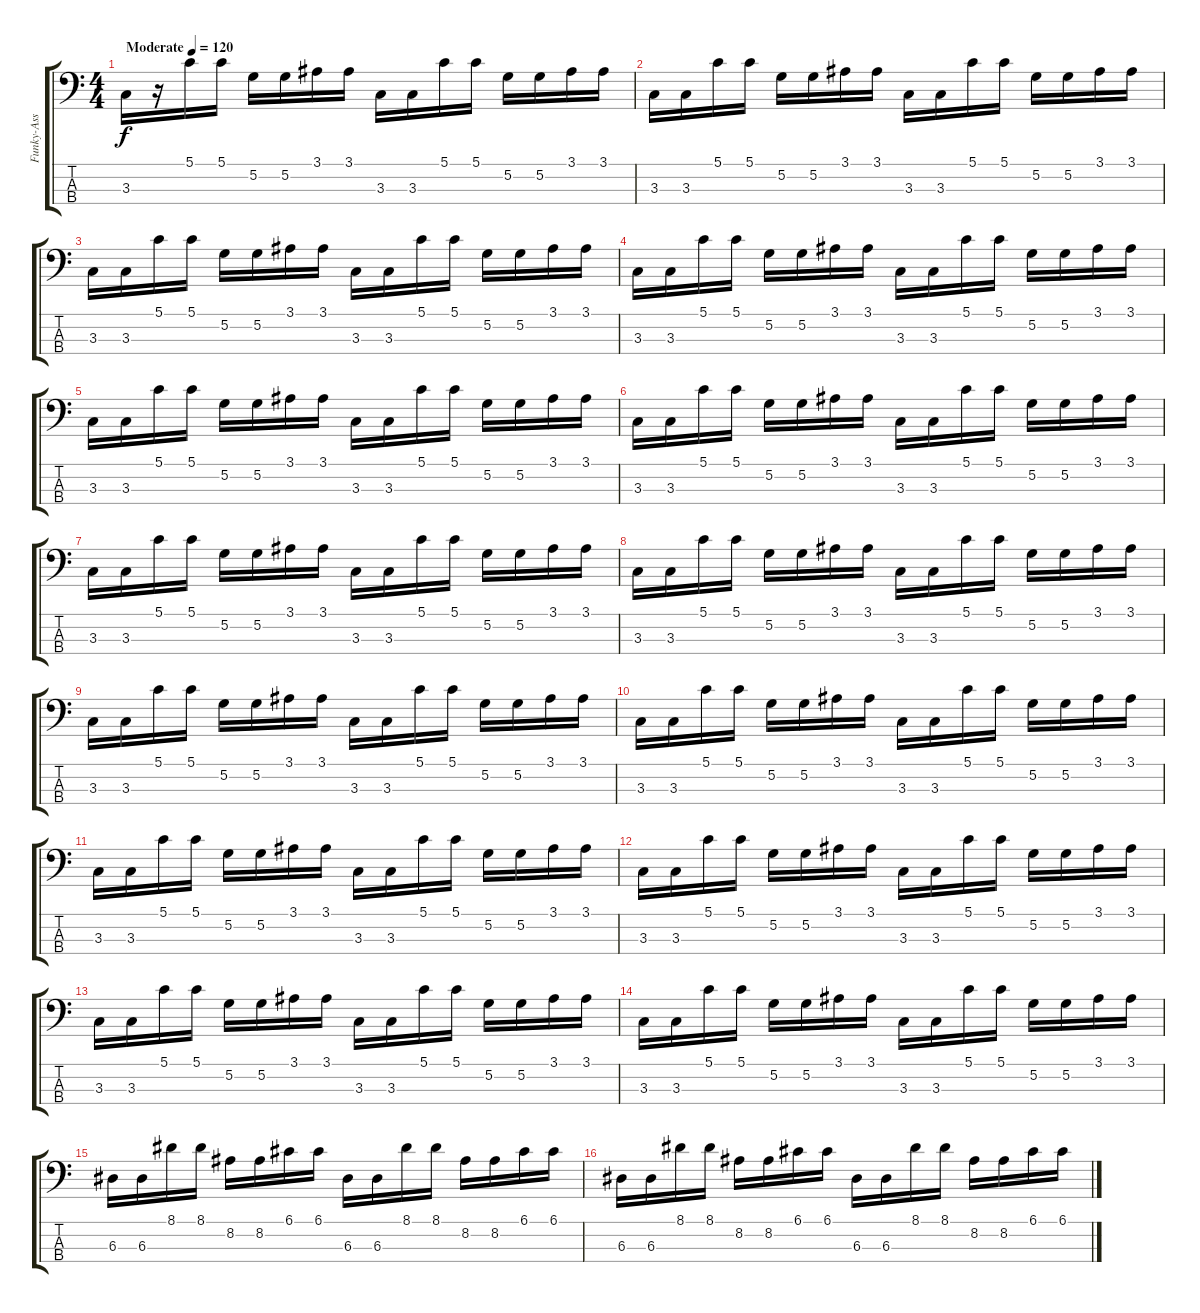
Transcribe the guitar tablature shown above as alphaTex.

\track ("Funky-Ass Flea Bass" "Funky-Ass ") {instrument electricbassfinger}
\staff {score tabs}
\tuning (G2 D2 A1 E1) {hide}
\ts (4 4)
\tempo (120 "Moderate")
\clef f4
\ks c
3.3.16{dy f instrument electricbassfinger} r.16 5.1.16 5.1.16 5.2.16 5.2.16 3.1.16 3.1.16 3.3.16 3.3.16 5.1.16 5.1.16 5.2.16 5.2.16 3.1.16 3.1.16 |
3.3.16 3.3.16 5.1.16 5.1.16 5.2.16 5.2.16 3.1.16 3.1.16 3.3.16 3.3.16 5.1.16 5.1.16 5.2.16 5.2.16 3.1.16 3.1.16 |
3.3.16 3.3.16 5.1.16 5.1.16 5.2.16 5.2.16 3.1.16 3.1.16 3.3.16 3.3.16 5.1.16 5.1.16 5.2.16 5.2.16 3.1.16 3.1.16 |
3.3.16 3.3.16 5.1.16 5.1.16 5.2.16 5.2.16 3.1.16 3.1.16 3.3.16 3.3.16 5.1.16 5.1.16 5.2.16 5.2.16 3.1.16 3.1.16 |
3.3.16 3.3.16 5.1.16 5.1.16 5.2.16 5.2.16 3.1.16 3.1.16 3.3.16 3.3.16 5.1.16 5.1.16 5.2.16 5.2.16 3.1.16 3.1.16 |
3.3.16 3.3.16 5.1.16 5.1.16 5.2.16 5.2.16 3.1.16 3.1.16 3.3.16 3.3.16 5.1.16 5.1.16 5.2.16 5.2.16 3.1.16 3.1.16 |
3.3.16 3.3.16 5.1.16 5.1.16 5.2.16 5.2.16 3.1.16 3.1.16 3.3.16 3.3.16 5.1.16 5.1.16 5.2.16 5.2.16 3.1.16 3.1.16 |
3.3.16 3.3.16 5.1.16 5.1.16 5.2.16 5.2.16 3.1.16 3.1.16 3.3.16 3.3.16 5.1.16 5.1.16 5.2.16 5.2.16 3.1.16 3.1.16 |
3.3.16 3.3.16 5.1.16 5.1.16 5.2.16 5.2.16 3.1.16 3.1.16 3.3.16 3.3.16 5.1.16 5.1.16 5.2.16 5.2.16 3.1.16 3.1.16 |
3.3.16 3.3.16 5.1.16 5.1.16 5.2.16 5.2.16 3.1.16 3.1.16 3.3.16 3.3.16 5.1.16 5.1.16 5.2.16 5.2.16 3.1.16 3.1.16 |
3.3.16 3.3.16 5.1.16 5.1.16 5.2.16 5.2.16 3.1.16 3.1.16 3.3.16 3.3.16 5.1.16 5.1.16 5.2.16 5.2.16 3.1.16 3.1.16 |
3.3.16 3.3.16 5.1.16 5.1.16 5.2.16 5.2.16 3.1.16 3.1.16 3.3.16 3.3.16 5.1.16 5.1.16 5.2.16 5.2.16 3.1.16 3.1.16 |
3.3.16 3.3.16 5.1.16 5.1.16 5.2.16 5.2.16 3.1.16 3.1.16 3.3.16 3.3.16 5.1.16 5.1.16 5.2.16 5.2.16 3.1.16 3.1.16 |
3.3.16 3.3.16 5.1.16 5.1.16 5.2.16 5.2.16 3.1.16 3.1.16 3.3.16 3.3.16 5.1.16 5.1.16 5.2.16 5.2.16 3.1.16 3.1.16 |
6.3.16 6.3.16 8.1.16 8.1.16 8.2.16 8.2.16 6.1.16 6.1.16 6.3.16 6.3.16 8.1.16 8.1.16 8.2.16 8.2.16 6.1.16 6.1.16 |
6.3.16 6.3.16 8.1.16 8.1.16 8.2.16 8.2.16 6.1.16 6.1.16 6.3.16 6.3.16 8.1.16 8.1.16 8.2.16 8.2.16 6.1.16 6.1.16
